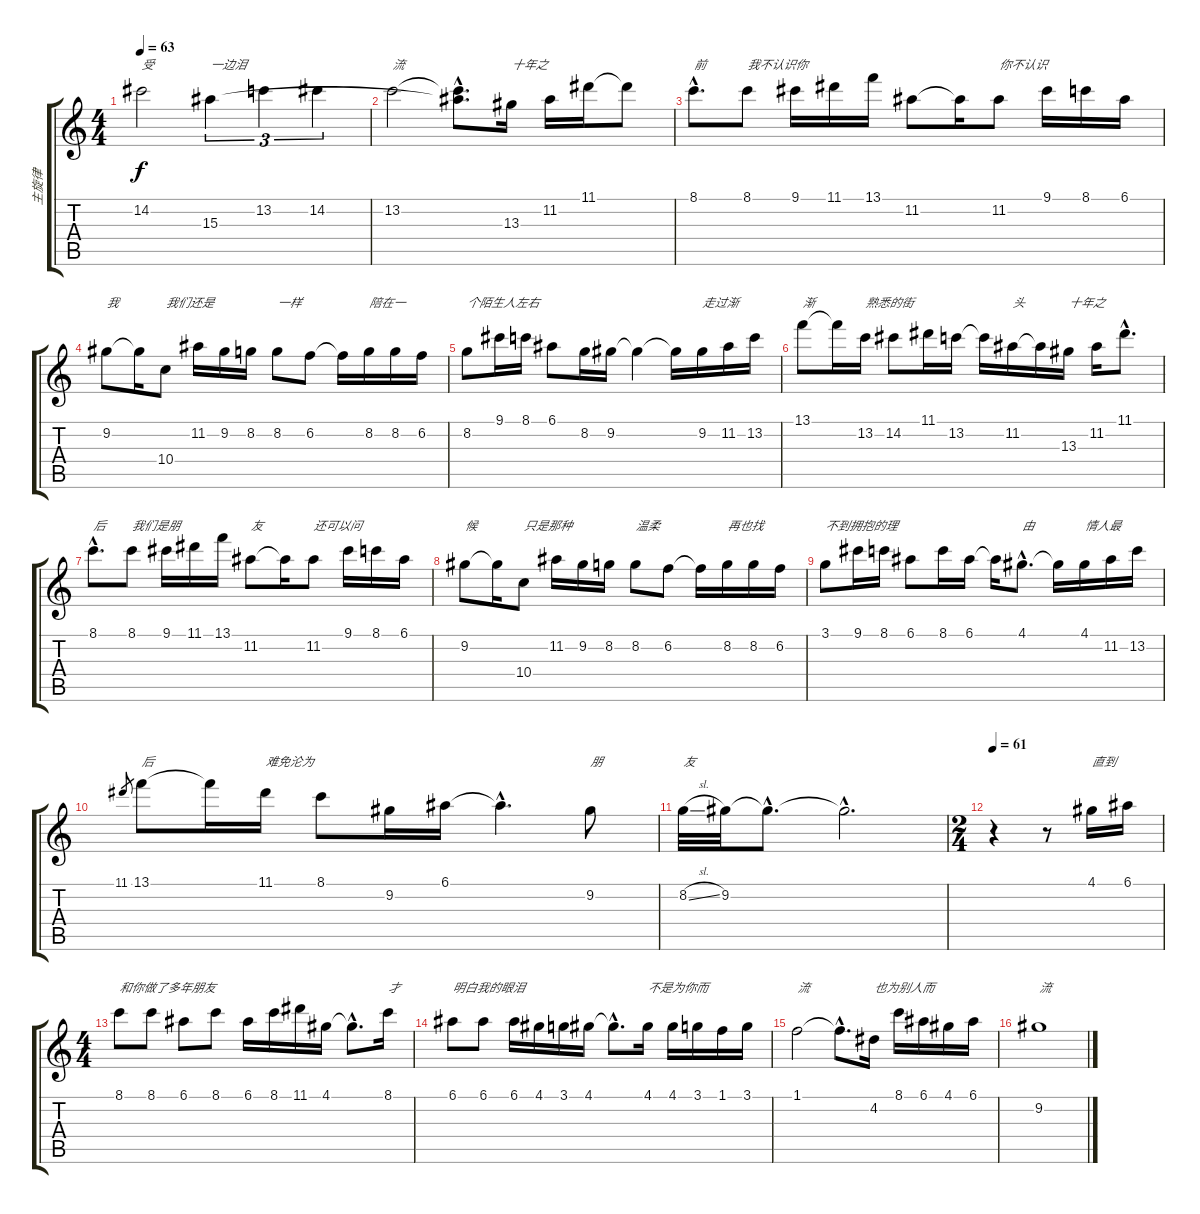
\track ("主旋律" "主旋律") {instrument acousticguitarnylon}
\staff {score tabs}
\tuning (E4 B3 G3 D3 A2 E2) {hide}
\ts (4 4)
\tempo 63
\clef g2
\ks c
14.2.2{txt "受" dy f} 15.3.4{tu (3 2) txt "一边泪"} 13.2.4{tu (3 2)} 14.2.4{tu (3 2)} |
13.2.2{txt "流"} (13.2{hac t} 15.3{hac t}).8{d} 13.3.16{txt "十年之"} 11.2.16 11.1.16 11.1{t}.8 |
8.1{hac}.8{d txt "前"} 8.1.8{txt "我不认识你"} 9.1.16 11.1.16 13.1.16 11.2.8 11.2{t}.16 11.2.8{txt "你不认识"} 9.1.16 8.1.16 6.1.16 |
9.2.8{txt "我"} 9.2{t}.16 10.4.8{txt "我们还是"} 11.2.16 9.2.16 8.2.16 8.2.8{txt "一样"} 6.2.8 6.2{t}.16 8.2.16{txt "陪在一"} 8.2.16 6.2.16 |
8.2.8{txt "个陌生人左右"} 9.1.16 8.1.16 6.1.8 8.2.16 9.2.16 9.2{t}.4 9.2{t}.16 9.2.16{txt "走过渐"} 11.2.16 13.2.16 |
13.1.8{txt "渐"} 13.1{t}.16 13.2.16{txt "熟悉的街"} 14.2.8 11.1.16 13.2.16 13.2{t}.16 11.2.16{txt "头"} 11.2{t}.16 13.3.16{txt "十年之"} 11.2.16 11.1{hac}.8{d} |
8.1{hac}.8{d txt "后"} 8.1.8{txt "我们是朋"} 9.1.16 11.1.16 13.1.16 11.2.8{txt "友"} 11.2{t}.16 11.2.8{txt "还可以问"} 9.1.16 8.1.16 6.1.16 |
9.2.8{txt "候"} 9.2{t}.16 10.4.8{txt "只是那种"} 11.2.16 9.2.16 8.2.16 8.2.8{txt "温柔"} 6.2.8 6.2{t}.16 8.2.16{txt "再也找"} 8.2.16 6.2.16 |
3.1.8{txt "不到拥抱的理"} 9.1.16 8.1.16 6.1.8 8.1.16 6.1.16 6.1{t}.16 4.1{hac}.8{d txt "由"} 4.1{t}.16 4.1.16{txt "情人最"} 11.2.16 13.2.16 |
11.1.8{gr} 13.1.8{txt "后"} 13.1{t}.16 11.1.16{txt "难免沦为"} 8.1.8 9.2.16 6.1.16 6.1{hac t}.4{d} 9.2.8{txt "朋"} |
8.2{sl}.32{txt "友"} 9.2.32 9.2{hac t}.8{d} 9.2{hac t}.2{d} |
\ts (2 4)
\tempo 61
r.4 r.8 4.1.16{txt "直到"} 6.1.16 |
\ts (4 4)
8.1.8{txt "和你做了多年朋友"} 8.1.8 6.1.8 8.1.8 6.1.16 8.1.16 11.1.16 4.1.16 4.1{hac t}.8{d} 8.1.16{txt "才"} |
6.1.8{txt "明白我的眼泪"} 6.1.8 6.1.16 4.1.16 3.1.16 4.1.16 4.1{hac t}.8{d} 4.1.16{txt "不是为你而"} 4.1.16 3.1.16 1.1.16 3.1.16 |
1.1.2{txt "流"} 1.1{hac t}.8{d} 4.2.16{txt "也为别人而"} 8.1.16 6.1.16 4.1.16 6.1.16 |
9.2.1{txt "流"}
